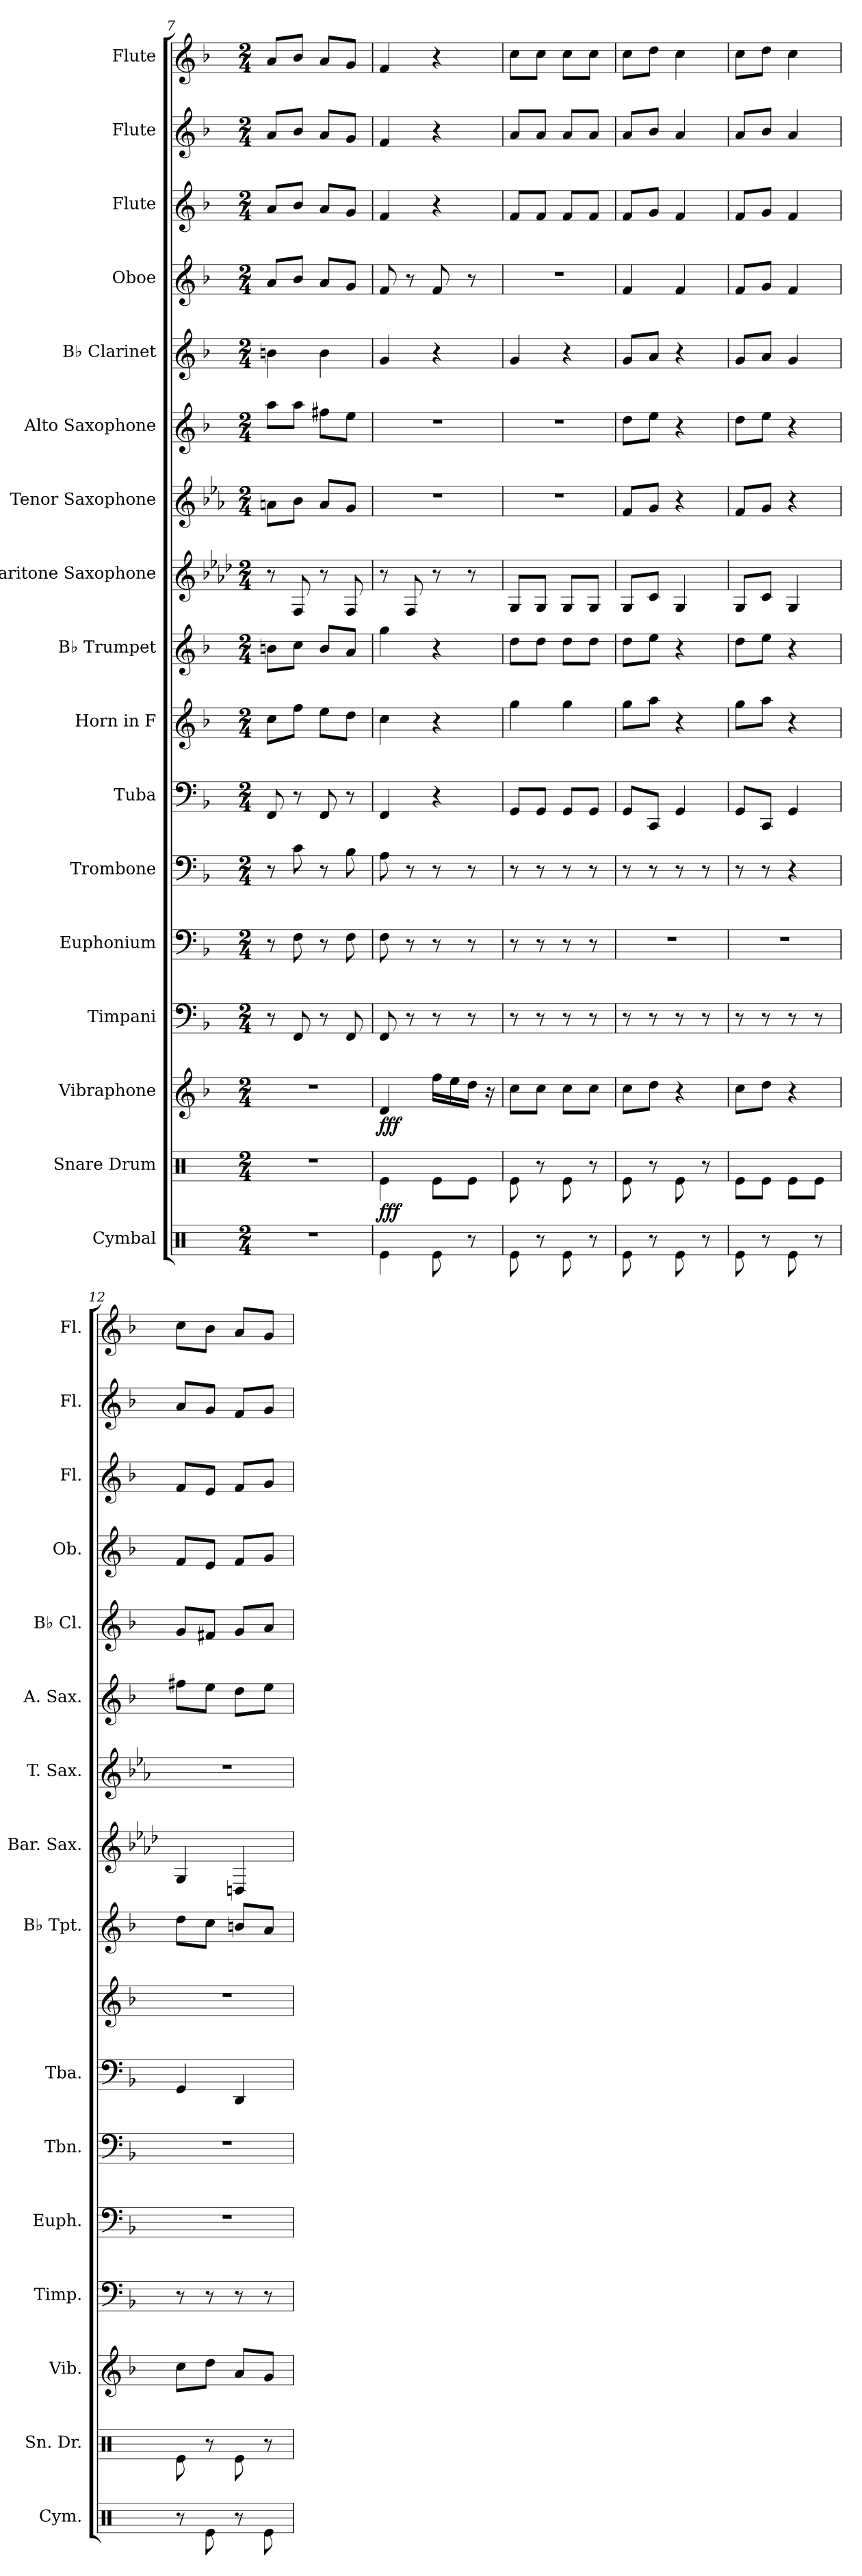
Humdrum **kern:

**kern	**dynam	**kern	**dynam	**kern	**dynam	**kern	**kern	**kern	**kern	**kern	**kern	**kern	**kern	**kern	**kern	**kern	**kern	**kern	**kern
*part17	*part17	*part16	*part16	*part15	*part15	*part14	*part13	*part12	*part11	*part10	*part9	*part8	*part7	*part6	*part5	*part4	*part3	*part2	*part1
*staff17	*staff17	*staff16	*staff16	*staff15	*staff15	*staff14	*staff13	*staff12	*staff11	*staff10	*staff9	*staff8	*staff7	*staff6	*staff5	*staff4	*staff3	*staff2	*staff1
*I"Cymbal	*	*I"Snare Drum	*	*I"Vibraphone	*	*I"Timpani	*I"Euphonium	*I"Trombone	*I"Tuba	*I"Horn in F	*I"B♭ Trumpet	*I"Baritone Saxophone	*I"Tenor Saxophone	*I"Alto Saxophone	*I"B♭ Clarinet	*I"Oboe	*I"Flute	*I"Flute	*I"Flute
*I'Cym.	*	*I'Sn. Dr.	*	*I'Vib.	*	*I'Timp.	*I'Euph.	*I'Tbn.	*I'Tba.	*	*I'B♭ Tpt.	*I'Bar. Sax.	*I'T. Sax.	*I'A. Sax.	*I'B♭ Cl.	*I'Ob.	*I'Fl.	*I'Fl.	*I'Fl.
*clefX	*	*clefX	*	*clefG2	*	*clefF4	*clefF4	*clefF4	*clefF4	*clefG2	*clefG2	*clefG2	*clefG2	*clefG2	*clefG2	*clefG2	*clefG2	*clefG2	*clefG2
*	*	*	*	*	*	*	*	*	*	*ITrd4c7	*ITrd1c2	*ITrd12c21	*ITrd8c14	*ITrd5c9	*ITrd1c2	*	*	*	*
*k[]	*	*k[]	*	*k[b-]	*	*k[b-]	*k[b-]	*k[b-]	*k[b-]	*k[b-e-]	*k[b-e-a-]	*k[b-e-a-d-]	*k[b-e-a-]	*k[b-e-a-d-]	*k[b-e-a-]	*k[b-]	*k[b-]	*k[b-]	*k[b-]
*M2/4	*	*M2/4	*	*M2/4	*	*M2/4	*M2/4	*M2/4	*M2/4	*M2/4	*M2/4	*M2/4	*M2/4	*M2/4	*M2/4	*M2/4	*M2/4	*M2/4	*M2/4
=7	=7	=7	=7	=7	=7	=7	=7	=7	=7	=7	=7	=7	=7	=7	=7	=7	=7	=7	=7
2r	.	2r	.	2r	.	8r	8r	8r	8FF/	8f\L	8an\L	8r	8An\L	8cc\L	4an\	8a/L	8a/L	8a/L	8a/L
.	.	.	.	.	.	8FF/	8F\	8c\	8r	8b-\J	8b-\J	8FF/	8B-\J	8cc\J	.	8b-/J	8b-/J	8b-/J	8b-/J
.	.	.	.	.	.	8r	8r	8r	8FF/	8a\L	8a/L	8r	8A/L	8an\L	4a\	8a/L	8a/L	8a/L	8a/L
.	.	.	.	.	.	8FF/	8F\	8B-\	8r	8g\J	8g/J	8FF/	8G/J	8g\J	.	8g/J	8g/J	8g/J	8g/J
=8	=8	=8	=8	=8	=8	=8	=8	=8	=8	=8	=8	=8	=8	=8	=8	=8	=8	=8	=8
!	!LO:DY:b	!	!LO:DY:b	!	!LO:DY:b	!	!	!	!	!	!	!	!	!	!	!	!	!	!
4Re\	other-dynamics	4Re\	fff	4d/	fff	8FF/	8F\	8A\	4FF/	4f\	4ff\	8r	2r	2r	4f/	8f/	4f/	4f/	4f/
.	.	.	.	.	.	8r	8r	8r	.	.	.	8FF/	.	.	.	8r	.	.	.
8Re\	.	8Re\L	.	16ff\LL	.	8r	8r	8r	4r	4r	4r	8r	.	.	4r	8f/	4r	4r	4r
.	.	.	.	16ee\	.	.	.	.	.	.	.	.	.	.	.	.	.	.	.
8r	.	8Re\J	.	16dd\JJ	.	8r	8r	8r	.	.	.	8r	.	.	.	8r	.	.	.
.	.	.	.	16r	.	.	.	.	.	.	.	.	.	.	.	.	.	.	.
=9	=9	=9	=9	=9	=9	=9	=9	=9	=9	=9	=9	=9	=9	=9	=9	=9	=9	=9	=9
8Re\	.	8Re\	.	8cc\L	.	8r	8r	8r	8GG/L	4cc\	8cc\L	8GG/L	2r	2r	4f/	2r	8f/L	8a/L	8cc\L
8r	.	8r	.	8cc\J	.	8r	8r	8r	8GG/J	.	8cc\J	8GG/J	.	.	.	.	8f/J	8a/J	8cc\J
8Re\	.	8Re\	.	8cc\L	.	8r	8r	8r	8GG/L	4cc\	8cc\L	8GG/L	.	.	4r	.	8f/L	8a/L	8cc\L
8r	.	8r	.	8cc\J	.	8r	8r	8r	8GG/J	.	8cc\J	8GG/J	.	.	.	.	8f/J	8a/J	8cc\J
=10	=10	=10	=10	=10	=10	=10	=10	=10	=10	=10	=10	=10	=10	=10	=10	=10	=10	=10	=10
8Re\	.	8Re\	.	8cc\L	.	8r	2r	8r	8GG/L	8cc\L	8cc\L	8GG/L	8F/L	8f\L	8f/L	4f/	8f/L	8a/L	8cc\L
8r	.	8r	.	8dd\J	.	8r	.	8r	8CC/J	8dd\J	8dd\J	8C/J	8G/J	8g\J	8g/J	.	8g/J	8b-/J	8dd\J
8Re\	.	8Re\	.	4r	.	8r	.	8r	4GG/	4r	4r	4GG/	4r	4r	4r	4f/	4f/	4a/	4cc\
8r	.	8r	.	.	.	8r	.	8r	.	.	.	.	.	.	.	.	.	.	.
=11	=11	=11	=11	=11	=11	=11	=11	=11	=11	=11	=11	=11	=11	=11	=11	=11	=11	=11	=11
8Re\	.	8Re\L	.	8cc\L	.	8r	2r	8r	8GG/L	8cc\L	8cc\L	8GG/L	8F/L	8f\L	8f/L	8f/L	8f/L	8a/L	8cc\L
8r	.	8Re\J	.	8dd\J	.	8r	.	8r	8CC/J	8dd\J	8dd\J	8C/J	8G/J	8g\J	8g/J	8g/J	8g/J	8b-/J	8dd\J
8Re\	.	8Re\L	.	4r	.	8r	.	4r	4GG/	4r	4r	4GG/	4r	4r	4f/	4f/	4f/	4a/	4cc\
8r	.	8Re\J	.	.	.	8r	.	.	.	.	.	.	.	.	.	.	.	.	.
!!LO:PB:g=z
=12	=12	=12	=12	=12	=12	=12	=12	=12	=12	=12	=12	=12	=12	=12	=12	=12	=12	=12	=12
8r	.	8Re\	.	8cc\L	.	8r	2r	2r	4GG/	2r	8cc\L	4GG/	2r	8an\L	8f/L	8f/L	8f/L	8a/L	8cc\L
8Re\	.	8r	.	8dd\J	.	8r	.	.	.	.	8b-\J	.	.	8g\J	8en/J	8e/J	8e/J	8g/J	8b-\J
8r	.	8Re\	.	8a/L	.	8r	.	.	4DD/	.	8an/L	4DDn/	.	8f\L	8f/L	8f/L	8f/L	8f/L	8a/L
8Re\	.	8r	.	8g/J	.	8r	.	.	.	.	8g/J	.	.	8g\J	8g/J	8g/J	8g/J	8g/J	8g/J
=	=	=	=	=	=	=	=	=	=	=	=	=	=	=	=	=	=	=	=
*-	*-	*-	*-	*-	*-	*-	*-	*-	*-	*-	*-	*-	*-	*-	*-	*-	*-	*-	*-
